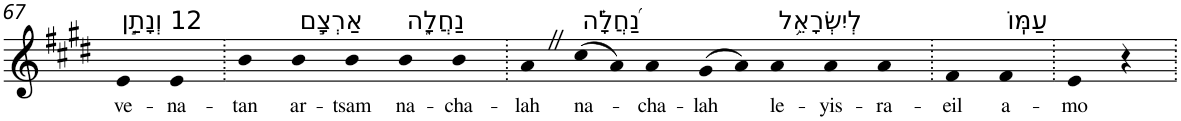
**kern	**text
*part1	*part1
*staff1	*staff1
*I"Piano	*
*I'Pno	*
!!LO:PB:g=z
*clefG2	*
*k[f#c#g#d#]	*
*E:	*
=67	=67
!LO:TX:a:t=12 וְנָתַ֣ן	!
!	!LO:LY:b
4e	ve-
!	!LO:LY:b
4e	-na-
=68.	=68.
!	!LO:LY:b
4b	-tan
!LO:TX:a:t=אַרְצָ֣ם	!
!	!LO:LY:b
4b	ar-
!	!LO:LY:b
4b	-tsam
!LO:TX:a:t=נַחֲלָ֑ה	!
!	!LO:LY:b
4b	na-
!	!LO:LY:b
4b	-cha-
=69.	=69.
!	!LO:LY:b
4aZ	-lah
!LO:TX:a:t=נַ֝חֲלָ֗ה	!
!	!LO:LY:b
(>8cc#	na-
8a)	.
!	!LO:LY:b
4a	-cha-
!	!LO:LY:b
(>8g#	-lah
8a)	.
!LO:TX:a:t=לְיִשְׂרָאֵ֥ל	!
!	!LO:LY:b
4a	le-
!	!LO:LY:b
4a	-yis-
!	!LO:LY:b
4a	-ra-
=70.	=70.
!	!LO:LY:b
4f#	-eil
!LO:TX:a:t=עַמּֽוֹ	!
!	!LO:LY:b
4f#	a-
=71.	=71.
!	!LO:LY:b
4e	-mo
4r	.
=.	=.
*-	*-
